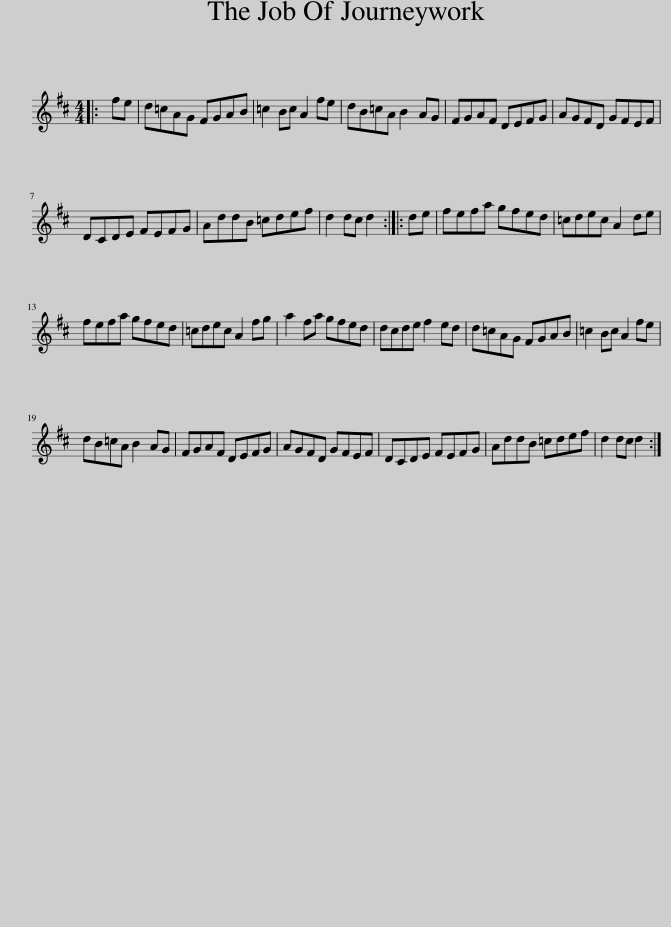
X:1
L:1/8
M:4/4
I:linebreak $
K:D
V:1 treble
V:1
|: fe | d=cAG FGAB | =c2 Bc A2 fe | dB=cA B2 AG | FGAF DEFG | %5
 AGFD GFEF |$ DCDE FEFG | AddB =cdef | d2 dc d2 :: de | %10
 fefa gfed | =cdec A2 de |$ fefa gfed | =cdec A2 fg | a2 fa gfed | %15
 dcde f2 ed | d=cAG FGAB | =c2 Bc A2 fe |$ dB=cA B2 AG | FGAF DEFG | %20
 AGFD GFEF | DCDE FEFG | AddB =cdef | d2 dc d2 :| %24
